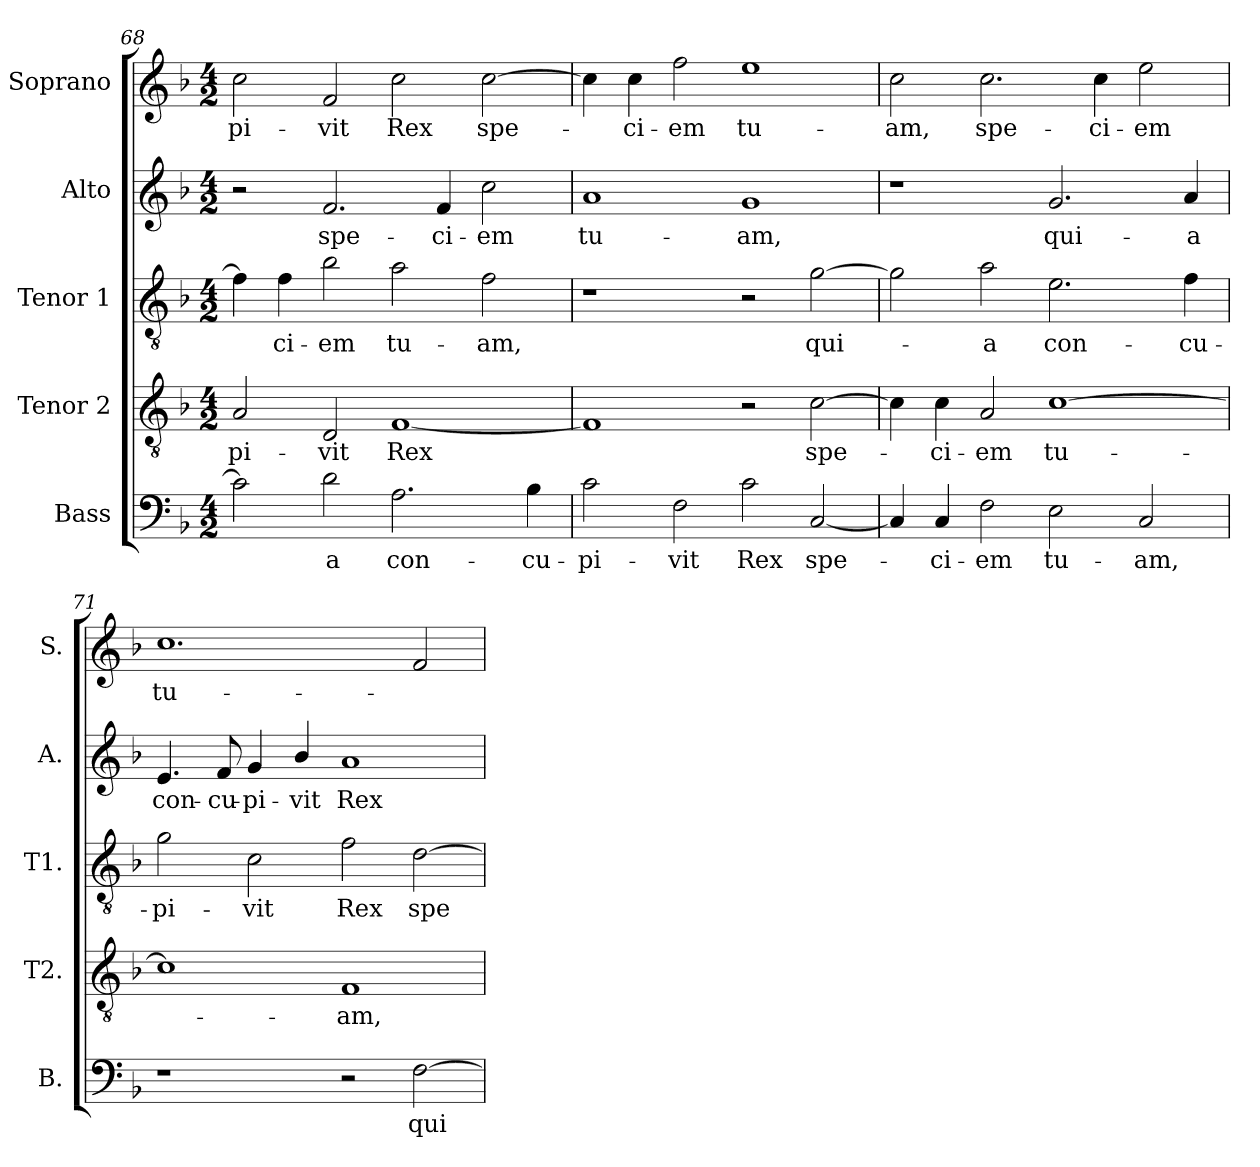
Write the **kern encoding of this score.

**kern	**text	**kern	**text	**kern	**text	**kern	**text	**kern	**text
*part5	*part5	*part4	*part4	*part3	*part3	*part2	*part2	*part1	*part1
*staff5	*staff5	*staff4	*staff4	*staff3	*staff3	*staff2	*staff2	*staff1	*staff1
*I"Bass	*	*I"Tenor 2	*	*I"Tenor 1	*	*I"Alto	*	*I"Soprano	*
*I'B.	*	*I'T2.	*	*I'T1.	*	*I'A.	*	*I'S.	*
*clefF4	*	*clefGv2	*	*clefGv2	*	*clefG2	*	*clefG2	*
*	*	*ITrd7c12	*	*ITrd7c12	*	*	*	*	*
*k[b-]	*	*k[b-]	*	*k[b-]	*	*k[b-]	*	*k[b-]	*
*F:	*	*F:	*	*F:	*	*F:	*	*F:	*
*M4/2	*	*M4/2	*	*M4/2	*	*M4/2	*	*M4/2	*
=68	=68	=68	=68	=68	=68	=68	=68	=68	=68
!	!	!	!LO:LY:b:color=#000000	!	!	!	!	!	!
!	!	!	!	!	!	!	!	!	!LO:LY:b:color=#000000
2ci\]	.	2AAi/	-pi-	4Fi\]	.	2r	.	2cci\	-pi-
!	!	!	!	!	!LO:LY:b:color=#000000	!	!	!	!
.	.	.	.	4Fi\	-ci-	.	.	.	.
!	!LO:LY:b:color=#000000	!	!	!	!	!	!	!	!
!	!	!	!LO:LY:b:color=#000000	!	!	!	!	!	!
!	!	!	!	!	!LO:LY:b:color=#000000	!	!	!	!
!	!	!	!	!	!	!	!LO:LY:b:color=#000000	!	!
!	!	!	!	!	!	!	!	!	!LO:LY:b:color=#000000
2di\	-a	2DDi/	-vit	2B-i\	-em	2.fi/	spe-	2fi/	-vit
!	!LO:LY:b:color=#000000	!	!	!	!	!	!	!	!
!	!	!	!LO:LY:b:color=#000000	!	!	!	!	!	!
!	!	!	!	!	!LO:LY:b:color=#000000	!	!	!	!
!	!	!	!	!	!	!	!	!	!LO:LY:b:color=#000000
2.Ai\	con-	[1FFi	Rex	2Ai\	tu-	.	.	2cci\	Rex
!	!	!	!	!	!	!	!LO:LY:b:color=#000000	!	!
.	.	.	.	.	.	4fi/	-ci-	.	.
!	!	!	!	!	!LO:LY:b:color=#000000	!	!	!	!
!	!	!	!	!	!	!	!LO:LY:b:color=#000000	!	!
!	!	!	!	!	!	!	!	!	!LO:LY:b:color=#000000
.	.	.	.	2Fi\	-am,	2cci\	-em	[2cci\	spe-
!	!LO:LY:b:color=#000000	!	!	!	!	!	!	!	!
4B-i\	-cu-	.	.	.	.	.	.	.	.
=69	=69	=69	=69	=69	=69	=69	=69	=69	=69
!	!LO:LY:b:color=#000000	!	!	!	!	!	!	!	!
!	!	!	!	!	!	!	!LO:LY:b:color=#000000	!	!
2ci\	-pi-	1FFi]	.	1r	.	1ai	tu-	4cci\]	.
!	!	!	!	!	!	!	!	!	!LO:LY:b:color=#000000
.	.	.	.	.	.	.	.	4cci\	-ci-
!	!LO:LY:b:color=#000000	!	!	!	!	!	!	!	!
!	!	!	!	!	!	!	!	!	!LO:LY:b:color=#000000
2Fi\	-vit	.	.	.	.	.	.	2ffi\	-em
!	!LO:LY:b:color=#000000	!	!	!	!	!	!	!	!
!	!	!	!	!	!	!	!LO:LY:b:color=#000000	!	!
!	!	!	!	!	!	!	!	!	!LO:LY:b:color=#000000
2ci\	Rex	2r	.	2r	.	1gi	-am,	1eei	tu-
!	!LO:LY:b:color=#000000	!	!	!	!	!	!	!	!
!	!	!	!LO:LY:b:color=#000000	!	!	!	!	!	!
!	!	!	!	!	!LO:LY:b:color=#000000	!	!	!	!
[2Ci/	spe-	[2Ci\	spe-	[2Gi\	qui-	.	.	.	.
=70	=70	=70	=70	=70	=70	=70	=70	=70	=70
!	!	!	!	!	!	!	!	!	!LO:LY:b:color=#000000
4Ci/]	.	4Ci\]	.	2Gi\]	.	1r	.	2cci\	-am,
!	!LO:LY:b:color=#000000	!	!	!	!	!	!	!	!
!	!	!	!LO:LY:b:color=#000000	!	!	!	!	!	!
4Ci/	-ci-	4Ci\	-ci-	.	.	.	.	.	.
!	!LO:LY:b:color=#000000	!	!	!	!	!	!	!	!
!	!	!	!LO:LY:b:color=#000000	!	!	!	!	!	!
!	!	!	!	!	!LO:LY:b:color=#000000	!	!	!	!
!	!	!	!	!	!	!	!	!	!LO:LY:b:color=#000000
2Fi\	-em	2AAi/	-em	2Ai\	-a	.	.	2.cci\	spe-
!	!LO:LY:b:color=#000000	!	!	!	!	!	!	!	!
!	!	!	!LO:LY:b:color=#000000	!	!	!	!	!	!
!	!	!	!	!	!LO:LY:b:color=#000000	!	!	!	!
!	!	!	!	!	!	!	!LO:LY:b:color=#000000	!	!
2Ei\	tu-	[1Ci	tu-	2.Ei\	con-	2.gi/	qui-	.	.
!	!	!	!	!	!	!	!	!	!LO:LY:b:color=#000000
.	.	.	.	.	.	.	.	4cci\	-ci-
!	!LO:LY:b:color=#000000	!	!	!	!	!	!	!	!
!	!	!	!	!	!	!	!	!	!LO:LY:b:color=#000000
2Ci/	-am,	.	.	.	.	.	.	2eei\	-em
!	!	!	!	!	!LO:LY:b:color=#000000	!	!	!	!
!	!	!	!	!	!	!	!LO:LY:b:color=#000000	!	!
.	.	.	.	4Fi\	-cu-	4ai/	-a	.	.
=71	=71	=71	=71	=71	=71	=71	=71	=71	=71
!	!	!	!	!	!LO:LY:b:color=#000000	!	!	!	!
!	!	!	!	!	!	!	!LO:LY:b:color=#000000	!	!
!	!	!	!	!	!	!	!	!	!LO:LY:b:color=#000000
1r	.	1Ci]	.	2Gi\	-pi-	4.ei/	con-	1.cci	tu-
!	!	!	!	!	!	!	!LO:LY:b:color=#000000	!	!
.	.	.	.	.	.	8fi/	-cu-	.	.
!	!	!	!	!	!LO:LY:b:color=#000000	!	!	!	!
!	!	!	!	!	!	!	!LO:LY:b:color=#000000	!	!
.	.	.	.	2Ci\	-vit	4gi/	-pi-	.	.
!	!	!	!	!	!	!	!LO:LY:b:color=#000000	!	!
.	.	.	.	.	.	4b-i/	-vit	.	.
!	!	!	!LO:LY:b:color=#000000	!	!	!	!	!	!
!	!	!	!	!	!LO:LY:b:color=#000000	!	!	!	!
!	!	!	!	!	!	!	!LO:LY:b:color=#000000	!	!
2r	.	1FFi	-am,	2Fi\	Rex	1ai	Rex	.	.
!	!LO:LY:b:color=#000000	!	!	!	!	!	!	!	!
!	!	!	!	!	!LO:LY:b:color=#000000	!	!	!	!
[2Fi\	qui-	.	.	[2Di\	spe-	.	.	2fi/	.
=	=	=	=	=	=	=	=	=	=
*-	*-	*-	*-	*-	*-	*-	*-	*-	*-
